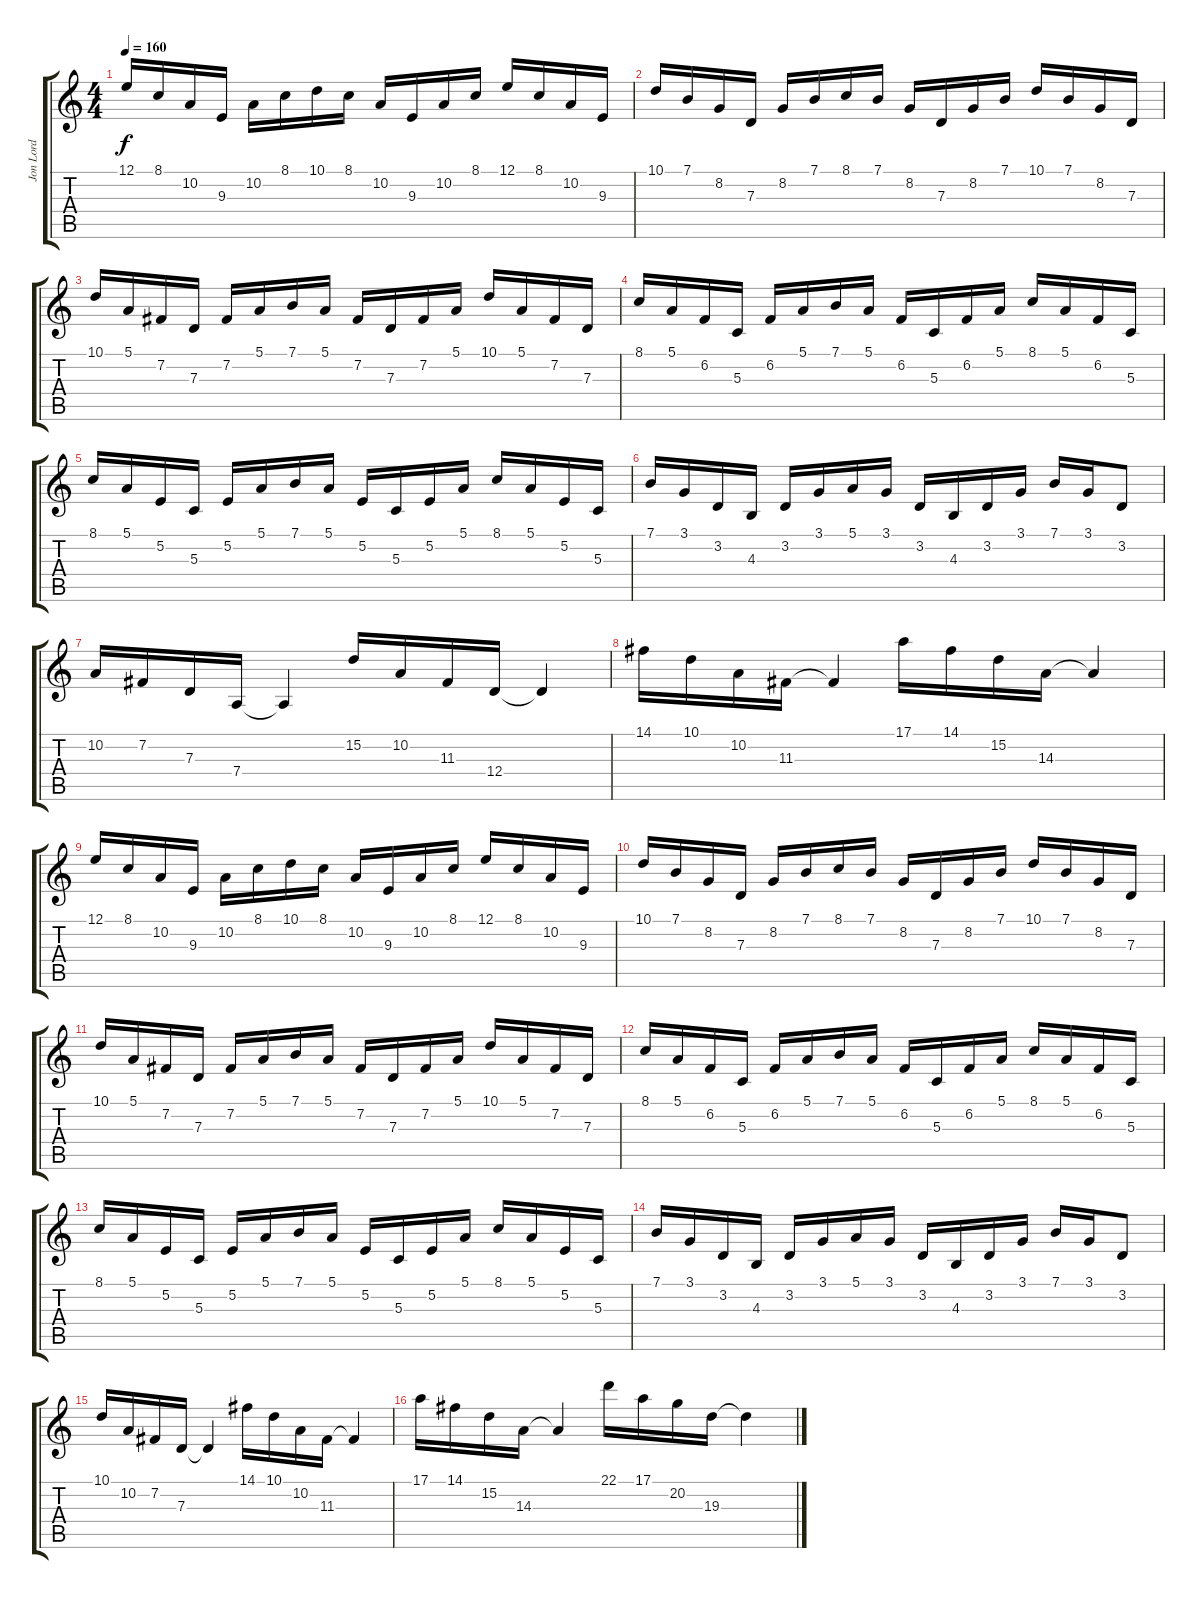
\track ("Jon Lord" "Jon Lord") {instrument drawbarorgan}
\staff {score tabs}
\tuning (E4 B3 G3 D3 A2 E2) {hide}
\ts (4 4)
\tempo 160
\clef g2
\ks c
12.1.16{dy f instrument drawbarorgan} 8.1.16 10.2.16 9.3.16 10.2.16 8.1.16 10.1.16 8.1.16 10.2.16 9.3.16 10.2.16 8.1.16 12.1.16 8.1.16 10.2.16 9.3.16 |
10.1.16 7.1.16 8.2.16 7.3.16 8.2.16 7.1.16 8.1.16 7.1.16 8.2.16 7.3.16 8.2.16 7.1.16 10.1.16 7.1.16 8.2.16 7.3.16 |
10.1.16 5.1.16 7.2.16 7.3.16 7.2.16 5.1.16 7.1.16 5.1.16 7.2.16 7.3.16 7.2.16 5.1.16 10.1.16 5.1.16 7.2.16 7.3.16 |
8.1.16 5.1.16 6.2.16 5.3.16 6.2.16 5.1.16 7.1.16 5.1.16 6.2.16 5.3.16 6.2.16 5.1.16 8.1.16 5.1.16 6.2.16 5.3.16 |
8.1.16 5.1.16 5.2.16 5.3.16 5.2.16 5.1.16 7.1.16 5.1.16 5.2.16 5.3.16 5.2.16 5.1.16 8.1.16 5.1.16 5.2.16 5.3.16 |
7.1.16 3.1.16 3.2.16 4.3.16 3.2.16 3.1.16 5.1.16 3.1.16 3.2.16 4.3.16 3.2.16 3.1.16 7.1.16 3.1.16 3.2.8 |
10.2.16 7.2.16 7.3.16 7.4.16 7.4{t}.4 15.2.16 10.2.16 11.3.16 12.4.16 12.4{t}.4 |
14.1.16 10.1.16 10.2.16 11.3.16 11.3{t}.4 17.1.16 14.1.16 15.2.16 14.3.16 14.3{t}.4 |
12.1.16 8.1.16 10.2.16 9.3.16 10.2.16 8.1.16 10.1.16 8.1.16 10.2.16 9.3.16 10.2.16 8.1.16 12.1.16 8.1.16 10.2.16 9.3.16 |
10.1.16 7.1.16 8.2.16 7.3.16 8.2.16 7.1.16 8.1.16 7.1.16 8.2.16 7.3.16 8.2.16 7.1.16 10.1.16 7.1.16 8.2.16 7.3.16 |
10.1.16 5.1.16 7.2.16 7.3.16 7.2.16 5.1.16 7.1.16 5.1.16 7.2.16 7.3.16 7.2.16 5.1.16 10.1.16 5.1.16 7.2.16 7.3.16 |
8.1.16 5.1.16 6.2.16 5.3.16 6.2.16 5.1.16 7.1.16 5.1.16 6.2.16 5.3.16 6.2.16 5.1.16 8.1.16 5.1.16 6.2.16 5.3.16 |
8.1.16 5.1.16 5.2.16 5.3.16 5.2.16 5.1.16 7.1.16 5.1.16 5.2.16 5.3.16 5.2.16 5.1.16 8.1.16 5.1.16 5.2.16 5.3.16 |
7.1.16 3.1.16 3.2.16 4.3.16 3.2.16 3.1.16 5.1.16 3.1.16 3.2.16 4.3.16 3.2.16 3.1.16 7.1.16 3.1.16 3.2.8 |
10.1.16 10.2.16 7.2.16 7.3.16 7.3{t}.4 14.1.16 10.1.16 10.2.16 11.3.16 11.3{t}.4 |
17.1.16 14.1.16 15.2.16 14.3.16 14.3{t}.4 22.1.16 17.1.16 20.2.16 19.3.16 19.3{t}.4
